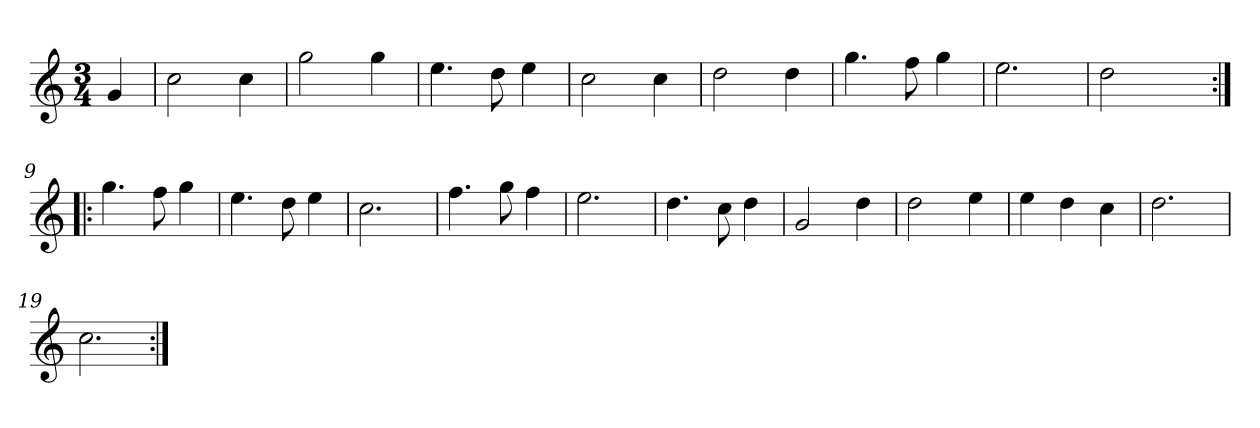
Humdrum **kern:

**kern
*part1
*staff1
*clefG2
*k[]
*C:
*M3/4
*MM120
=
4g
=1
2cc
4cc
=2
2gg
4gg
=3
4.ee
8dd
4ee
=4
2cc
4cc
=5
2dd
4dd
=6
4.gg
8ff
4gg
=7
2.ee
=8
2dd
4ryy
=9:|!|:
4.gg
8ff
4gg
=10
4.ee
8dd
4ee
=11
2.cc
=12
4.ff
8gg
4ff
=13
2.ee
=14
4.dd
8cc
4dd
=15
2g
4dd
=16
2dd
4ee
=17
4ee
4dd
4cc
=18
2.dd
=19
2.cc
=:|!
*-
